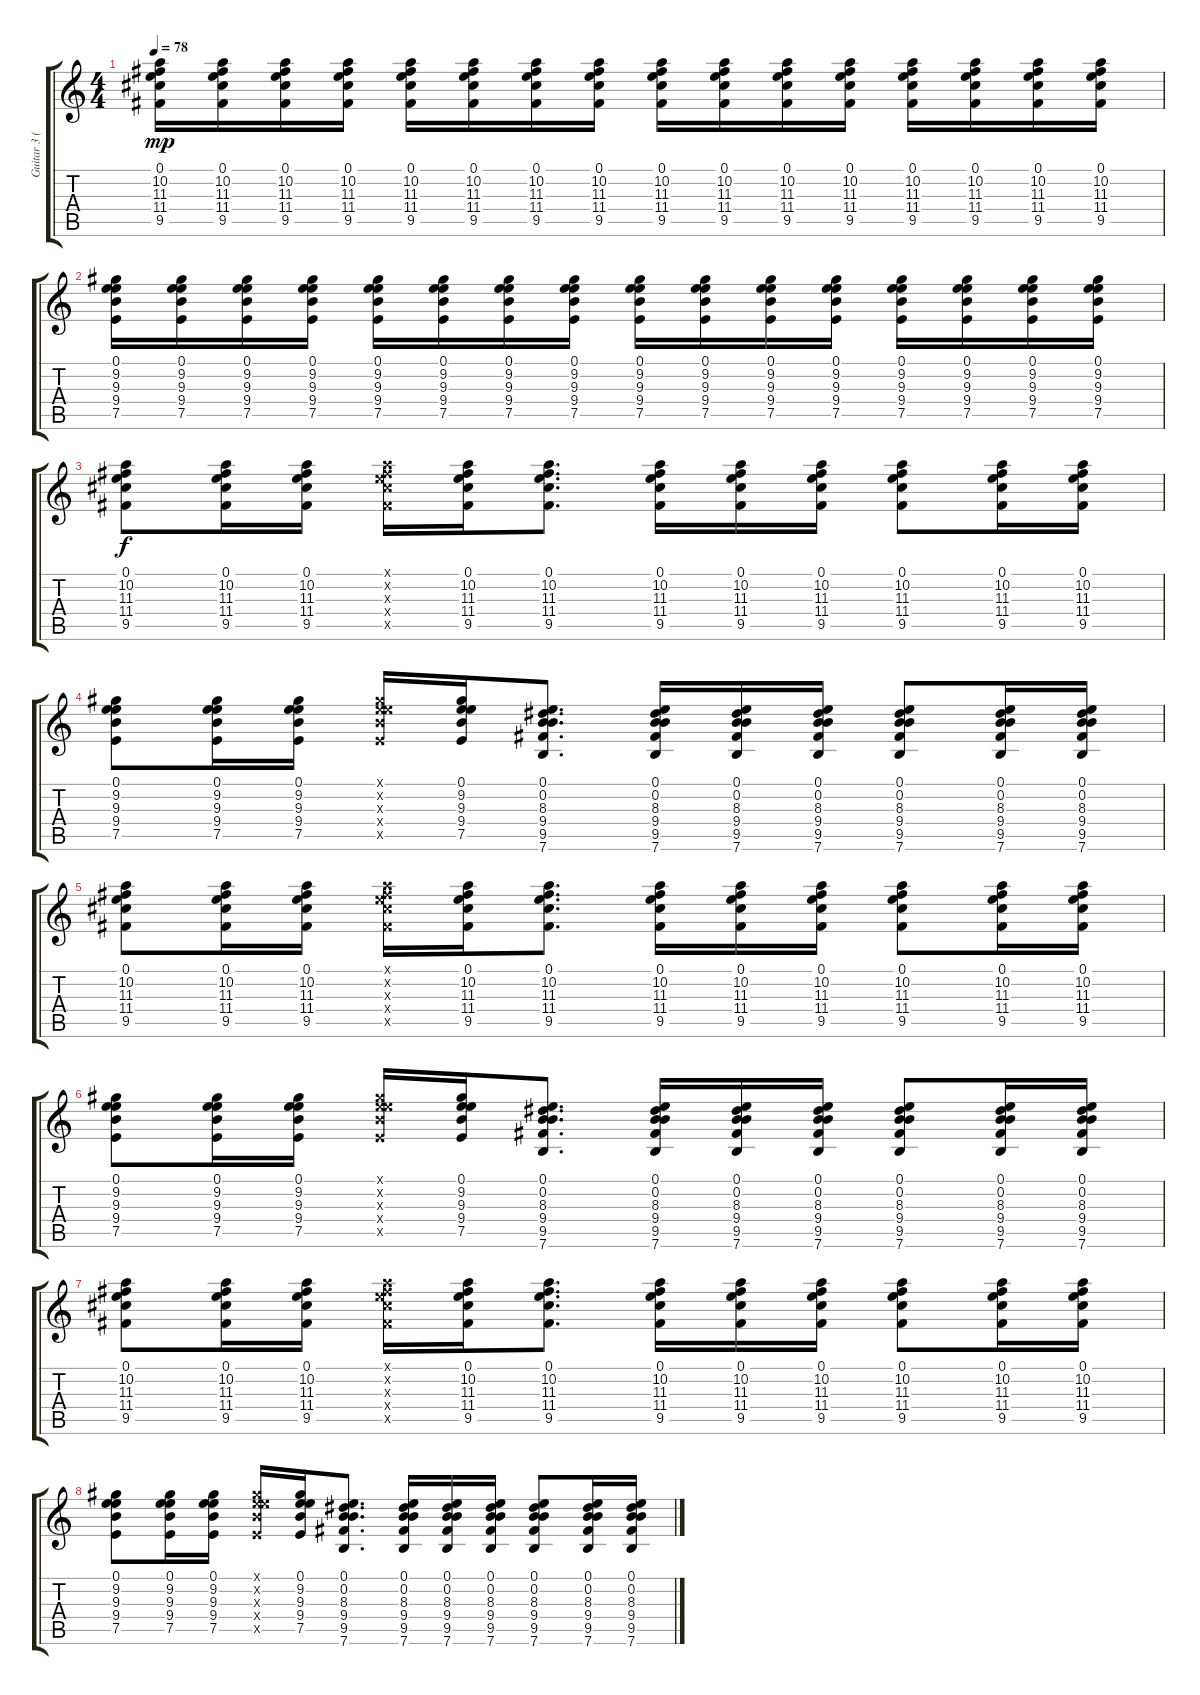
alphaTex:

\track ("Guitar 3 (Studio Guitar)" "Guitar 3 (") {instrument acousticguitarsteel}
\staff {score tabs}
\tuning (E4 B3 G3 D3 A2 E2) {hide}
\ts (4 4)
\tempo 78
\clef g2
\ks c
(0.1 10.2 11.3 11.4 9.5).16{dy mp} (0.1 10.2 11.3 11.4 9.5).16 (0.1 10.2 11.3 11.4 9.5).16 (0.1 10.2 11.3 11.4 9.5).16 (0.1 10.2 11.3 11.4 9.5).16 (0.1 10.2 11.3 11.4 9.5).16 (0.1 10.2 11.3 11.4 9.5).16 (0.1 10.2 11.3 11.4 9.5).16 (0.1 10.2 11.3 11.4 9.5).16 (0.1 10.2 11.3 11.4 9.5).16 (0.1 10.2 11.3 11.4 9.5).16 (0.1 10.2 11.3 11.4 9.5).16 (0.1 10.2 11.3 11.4 9.5).16 (0.1 10.2 11.3 11.4 9.5).16 (0.1 10.2 11.3 11.4 9.5).16 (0.1 10.2 11.3 11.4 9.5).16 |
(0.1 9.2 9.3 9.4 7.5).16 (0.1 9.2 9.3 9.4 7.5).16 (0.1 9.2 9.3 9.4 7.5).16 (0.1 9.2 9.3 9.4 7.5).16 (0.1 9.2 9.3 9.4 7.5).16 (0.1 9.2 9.3 9.4 7.5).16 (0.1 9.2 9.3 9.4 7.5).16 (0.1 9.2 9.3 9.4 7.5).16 (0.1 9.2 9.3 9.4 7.5).16 (0.1 9.2 9.3 9.4 7.5).16 (0.1 9.2 9.3 9.4 7.5).16 (0.1 9.2 9.3 9.4 7.5).16 (0.1 9.2 9.3 9.4 7.5).16 (0.1 9.2 9.3 9.4 7.5).16 (0.1 9.2 9.3 9.4 7.5).16 (0.1 9.2 9.3 9.4 7.5).16 |
(0.1 10.2 11.3 11.4 9.5).8{dy f} (0.1 10.2 11.3 11.4 9.5).16 (0.1 10.2 11.3 11.4 9.5).16 (0.1{x} 10.2{x} 11.3{x} 11.4{x} 9.5{x}).16 (0.1 10.2 11.3 11.4 9.5).16 (0.1 10.2 11.3 11.4 9.5).8{d} (0.1 10.2 11.3 11.4 9.5).16 (0.1 10.2 11.3 11.4 9.5).16 (0.1 10.2 11.3 11.4 9.5).16 (0.1 10.2 11.3 11.4 9.5).8 (0.1 10.2 11.3 11.4 9.5).16 (0.1 10.2 11.3 11.4 9.5).16 |
(0.1 9.2 9.3 9.4 7.5).8 (0.1 9.2 9.3 9.4 7.5).16 (0.1 9.2 9.3 9.4 7.5).16 (0.1{x} 9.2{x} 9.3{x} 9.4{x} 7.5{x}).16 (0.1 9.2 9.3 9.4 7.5).16 (0.1 0.2 8.3 9.4 9.5 7.6).8{d} (0.1 0.2 8.3 9.4 9.5 7.6).16 (0.1 0.2 8.3 9.4 9.5 7.6).16 (0.1 0.2 8.3 9.4 9.5 7.6).16 (0.1 0.2 8.3 9.4 9.5 7.6).8 (0.1 0.2 8.3 9.4 9.5 7.6).16 (0.1 0.2 8.3 9.4 9.5 7.6).16 |
(0.1 10.2 11.3 11.4 9.5).8 (0.1 10.2 11.3 11.4 9.5).16 (0.1 10.2 11.3 11.4 9.5).16 (0.1{x} 10.2{x} 11.3{x} 11.4{x} 9.5{x}).16 (0.1 10.2 11.3 11.4 9.5).16 (0.1 10.2 11.3 11.4 9.5).8{d} (0.1 10.2 11.3 11.4 9.5).16 (0.1 10.2 11.3 11.4 9.5).16 (0.1 10.2 11.3 11.4 9.5).16 (0.1 10.2 11.3 11.4 9.5).8 (0.1 10.2 11.3 11.4 9.5).16 (0.1 10.2 11.3 11.4 9.5).16 |
(0.1 9.2 9.3 9.4 7.5).8 (0.1 9.2 9.3 9.4 7.5).16 (0.1 9.2 9.3 9.4 7.5).16 (0.1{x} 9.2{x} 9.3{x} 9.4{x} 7.5{x}).16 (0.1 9.2 9.3 9.4 7.5).16 (0.1 0.2 8.3 9.4 9.5 7.6).8{d} (0.1 0.2 8.3 9.4 9.5 7.6).16 (0.1 0.2 8.3 9.4 9.5 7.6).16 (0.1 0.2 8.3 9.4 9.5 7.6).16 (0.1 0.2 8.3 9.4 9.5 7.6).8 (0.1 0.2 8.3 9.4 9.5 7.6).16 (0.1 0.2 8.3 9.4 9.5 7.6).16 |
(0.1 10.2 11.3 11.4 9.5).8 (0.1 10.2 11.3 11.4 9.5).16 (0.1 10.2 11.3 11.4 9.5).16 (0.1{x} 10.2{x} 11.3{x} 11.4{x} 9.5{x}).16 (0.1 10.2 11.3 11.4 9.5).16 (0.1 10.2 11.3 11.4 9.5).8{d} (0.1 10.2 11.3 11.4 9.5).16 (0.1 10.2 11.3 11.4 9.5).16 (0.1 10.2 11.3 11.4 9.5).16 (0.1 10.2 11.3 11.4 9.5).8 (0.1 10.2 11.3 11.4 9.5).16 (0.1 10.2 11.3 11.4 9.5).16 |
(0.1 9.2 9.3 9.4 7.5).8 (0.1 9.2 9.3 9.4 7.5).16 (0.1 9.2 9.3 9.4 7.5).16 (0.1{x} 9.2{x} 9.3{x} 9.4{x} 7.5{x}).16 (0.1 9.2 9.3 9.4 7.5).16 (0.1 0.2 8.3 9.4 9.5 7.6).8{d} (0.1 0.2 8.3 9.4 9.5 7.6).16 (0.1 0.2 8.3 9.4 9.5 7.6).16 (0.1 0.2 8.3 9.4 9.5 7.6).16 (0.1 0.2 8.3 9.4 9.5 7.6).8 (0.1 0.2 8.3 9.4 9.5 7.6).16 (0.1 0.2 8.3 9.4 9.5 7.6).16
